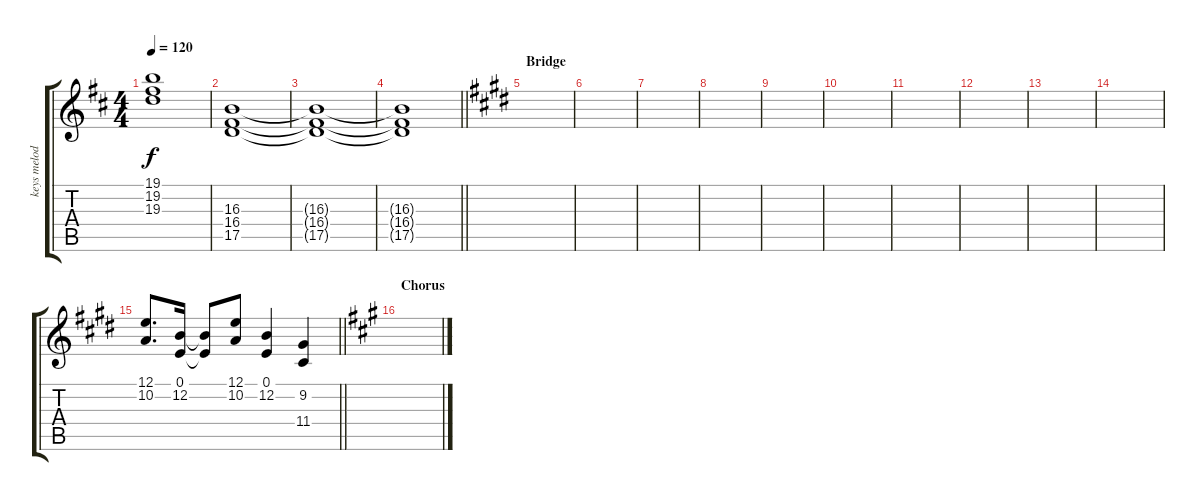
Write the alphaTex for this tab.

\track ("keys melody" "keys melod") {instrument stringensemble1}
\staff {score tabs}
\tuning (E4 B3 G3 D3 A2 E2) {hide}
\ts (4 4)
\tempo 120
\clef g2
\ks bminor
(19.1 19.2 19.3).1{dy f} |
(16.3 16.4 17.5).1 |
(16.3{t} 16.4{t} 17.5{t}).1 |
\barLineRight lightlight
(16.3{t} 16.4{t} 17.5{t}).1 |
\section ("" "Bridge")
\ks c#minor
|
|
|
|
|
|
|
|
|
|
\barLineRight lightlight
(12.1 10.2).8{d} (0.1 12.2).16 (0.1{t} 12.2{t}).8 (12.1 10.2).8 (0.1 12.2).4 (9.2 11.4).4 |
\section ("" "Chorus")
\ks f#minor
